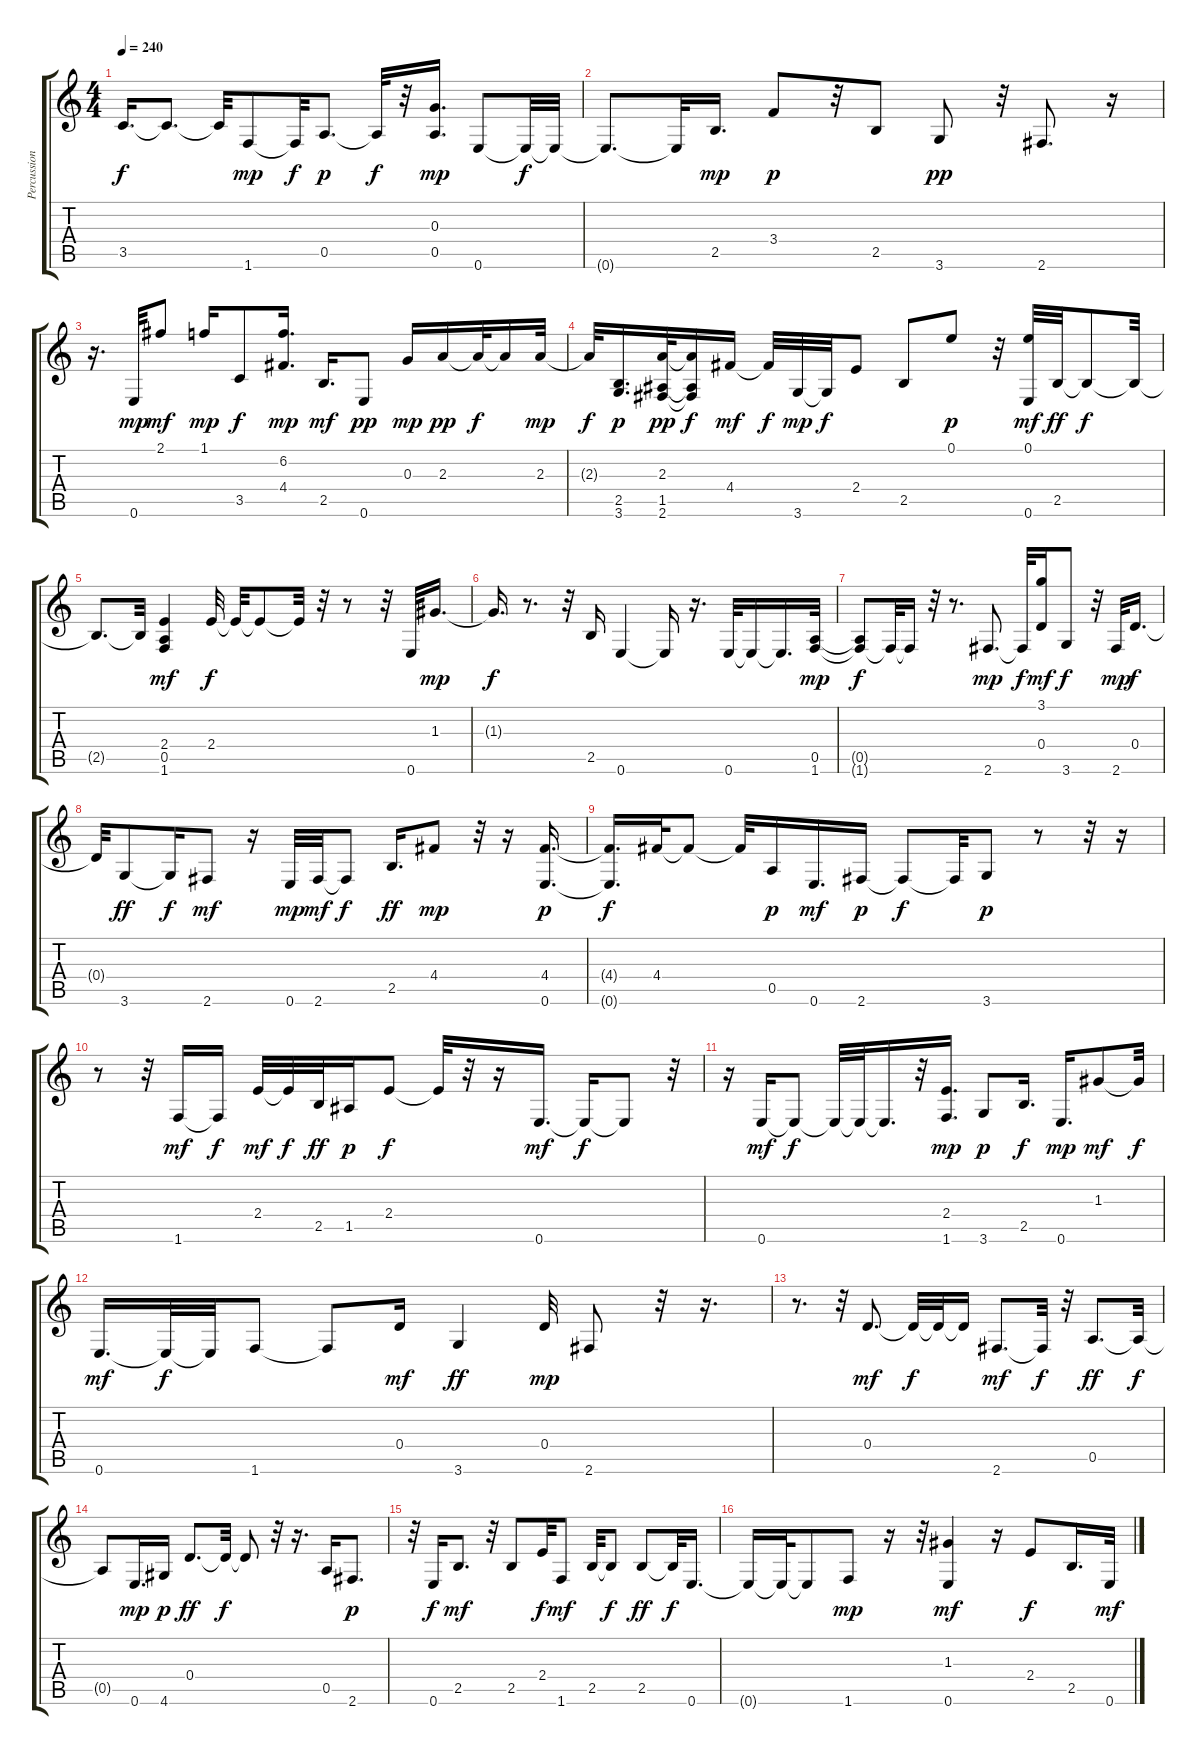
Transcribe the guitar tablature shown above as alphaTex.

\track ("Percussions" "Percussion") {instrument acousticguitarsteel}
\staff {score tabs}
\tuning (E4 B3 G3 D3 A2 E2) {hide}
\ts (4 4)
\tempo 240
\clef g2
\ks c
3.5{t}.16{d dy f} 3.5{t}.8{d} 3.5{t}.32 1.6.8{dy mp} 1.6{t}.32{dy f} 0.5.8{d dy p} 0.5{t}.32{dy f} r.32 (0.3 0.5).16{d dy mp} 0.6.8 0.6{t}.32{dy f} 0.6{t}.32 |
0.6{t}.8{d} 0.6{t}.32 2.5.16{d dy mp} 3.4.8{dy p} r.32 2.5.8 3.6.8{dy pp} r.32 2.6.8{d} r.16 |
r.16{d} 0.6.32{dy mp} 2.1.8{dy mf} 1.1.16{dy mp} 3.5.8{dy f} (6.2 4.4).16{d dy mp} 2.5.16{d dy mf} 0.6.8{dy pp} 0.3.16{dy mp} 2.3.16{dy pp} 2.3{t}.32{dy f} 2.3{t}.16 2.3.32{dy mp} |
2.3{t}.32{dy f} (2.5 3.6).16{d dy p} (2.3 1.5 2.6).32{dy pp} (2.3{t} 1.5{t} 2.6{t}).16{dy f} 4.4.16{dy mf} 4.4{t}.32{dy f} 3.6.32{dy mp} 3.6{t}.32{dy f} 2.4.8 2.5.8 0.1.8{dy p} r.32 (0.1 0.6).32{dy mf} 2.5.32{dy ff} 2.5{t}.8{dy f} 2.5{t}.32 |
2.5{t}.8{d} 2.5{t}.32 (2.4 0.5 1.6).4{dy mf} 2.4.32{dy f} 2.4{t}.32 2.4{t}.8 2.4{t}.32 r.32 r.8 r.32 0.6.32 1.3.16{d dy mp} |
1.3{t}.16{d dy f} r.8{d} r.32 2.5.16 0.6.4 0.6{t}.16 r.16{d} 0.6.32 0.6{t}.16 0.6{t}.16{d} (0.5 1.6).32{dy mp} |
(0.5{t} 1.6{t}).8{dy f} 1.6{t}.32 1.6{t}.16 r.32 r.8{d} 2.6.8{d dy mp} 2.6{t}.32{dy f} (3.1 0.4).16{dy mf} 3.6.8{dy f} r.32 2.6.32{dy mp} 0.4.16{d dy f} |
0.4{t}.32 3.6.8{dy ff} 3.6{t}.16{dy f} 2.6.8{dy mf} r.16 0.6.32{dy mp} 2.6.32{dy mf} 2.6{t}.8{dy f} 2.5.16{d dy ff} 4.4.8{dy mp} r.32 r.16 (4.4 0.6).16{d dy p} |
(4.4{t} 0.6{t}).16{d dy f} 4.4.32 4.4{t}.8 4.4{t}.32 0.5.16{dy p} 0.6.16{d dy mf} 2.6.16{dy p} 2.6{t}.8{dy f} 2.6{t}.32 3.6.8{dy p} r.8 r.32 r.16 |
r.8 r.32 1.6.16{dy mf} 1.6{t}.16{dy f} 2.4.32{dy mf} 2.4{t}.32{dy f} 2.5.32{dy ff} 1.5.16{dy p} 2.4.8{dy f} 2.4{t}.32 r.32 r.16 0.6.16{d dy mf} 0.6{t}.16{dy f} 0.6{t}.8 r.32 |
r.16 0.6.16{dy mf} 0.6{t}.8{dy f} 0.6{t}.32 0.6{t}.32 0.6{t}.16{d} r.32 (2.4 1.6).16{d dy mp} 3.6.8{dy p} 2.5.16{d dy f} 0.6.16{d dy mp} 1.3.8{dy mf} 1.3{t}.32{dy f} |
0.6.16{d dy mf} 0.6{t}.32{dy f} 0.6{t}.32 1.6.8 1.6{t}.8 0.4.16{dy mf} 3.6.4{dy ff} 0.4.32{dy mp} 2.6.8 r.32 r.16{d} |
r.8{d} r.32 0.4.8{d dy mf} 0.4{t}.32{dy f} 0.4{t}.32 0.4{t}.16 2.6.8{d dy mf} 2.6{t}.32{dy f} r.32 0.5.8{d dy ff} 0.5{t}.32{dy f} |
0.5{t}.8 0.6.16{d dy mp} 4.6.16{dy p} 0.4.8{d dy ff} 0.4{t}.32{dy f} 0.4{t}.8 r.32 r.16{d} 0.5.16 2.6.8{d dy p} |
r.32 0.6.16{dy f} 2.5.8{d dy mf} r.32 2.5.8 2.4.32{dy f} 1.6.8{dy mf} 2.5.32 2.5{t}.8{dy f} 2.5.8{dy ff} 2.5{t}.32{dy f} 0.6.16{d} |
0.6{t}.16 0.6{t}.32 0.6{t}.8 1.6.8{dy mp} r.16 r.32 (1.3 0.6).4{dy mf} r.16 2.4.8{dy f} 2.5.16{d} 0.6.32{dy mf}
